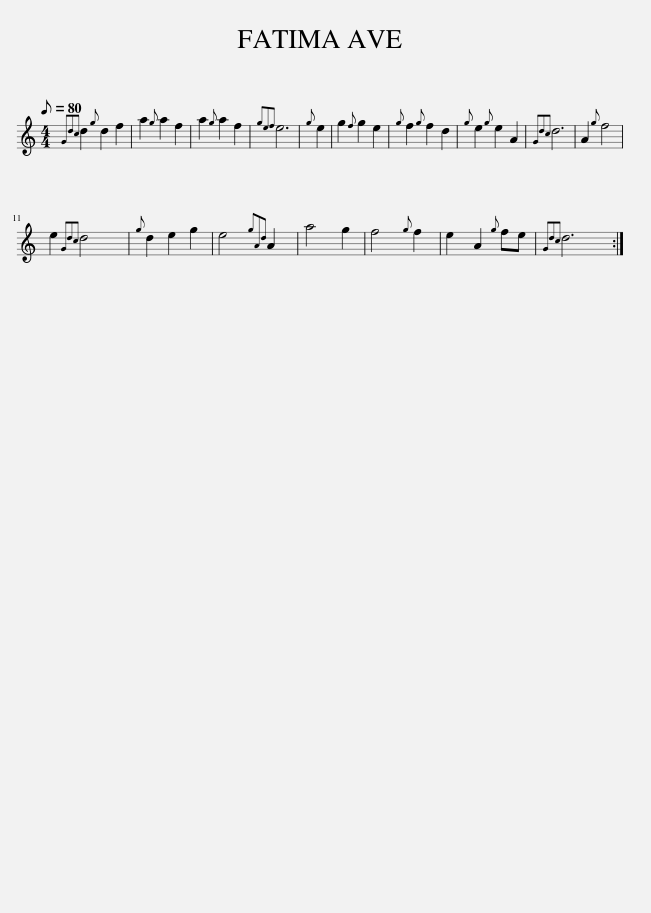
X:1
L:1/8
Q:1/8=80
M:4/4
I:linebreak $
K:C
V:1 treble
V:1
{Gdc} d2{g} d2 f2 | a2{g} a2 f2 | a2{g} a2 f2 |{gef} e6 |{g} e2 | %5
 g2{f} g2 e2 |{g} f2{g} f2 d2 |{g} e2{g} e2 A2 |{Gdc} d6 | A2{g} f4 |$ %10
 e2{Gdc} d4 |{g} d2 e2 g2 | e4{gAd} A2 | a4 g2 | f4{g} f2 | %15
 e2 A2{g} fe |{Gdc} d6 :| %17
